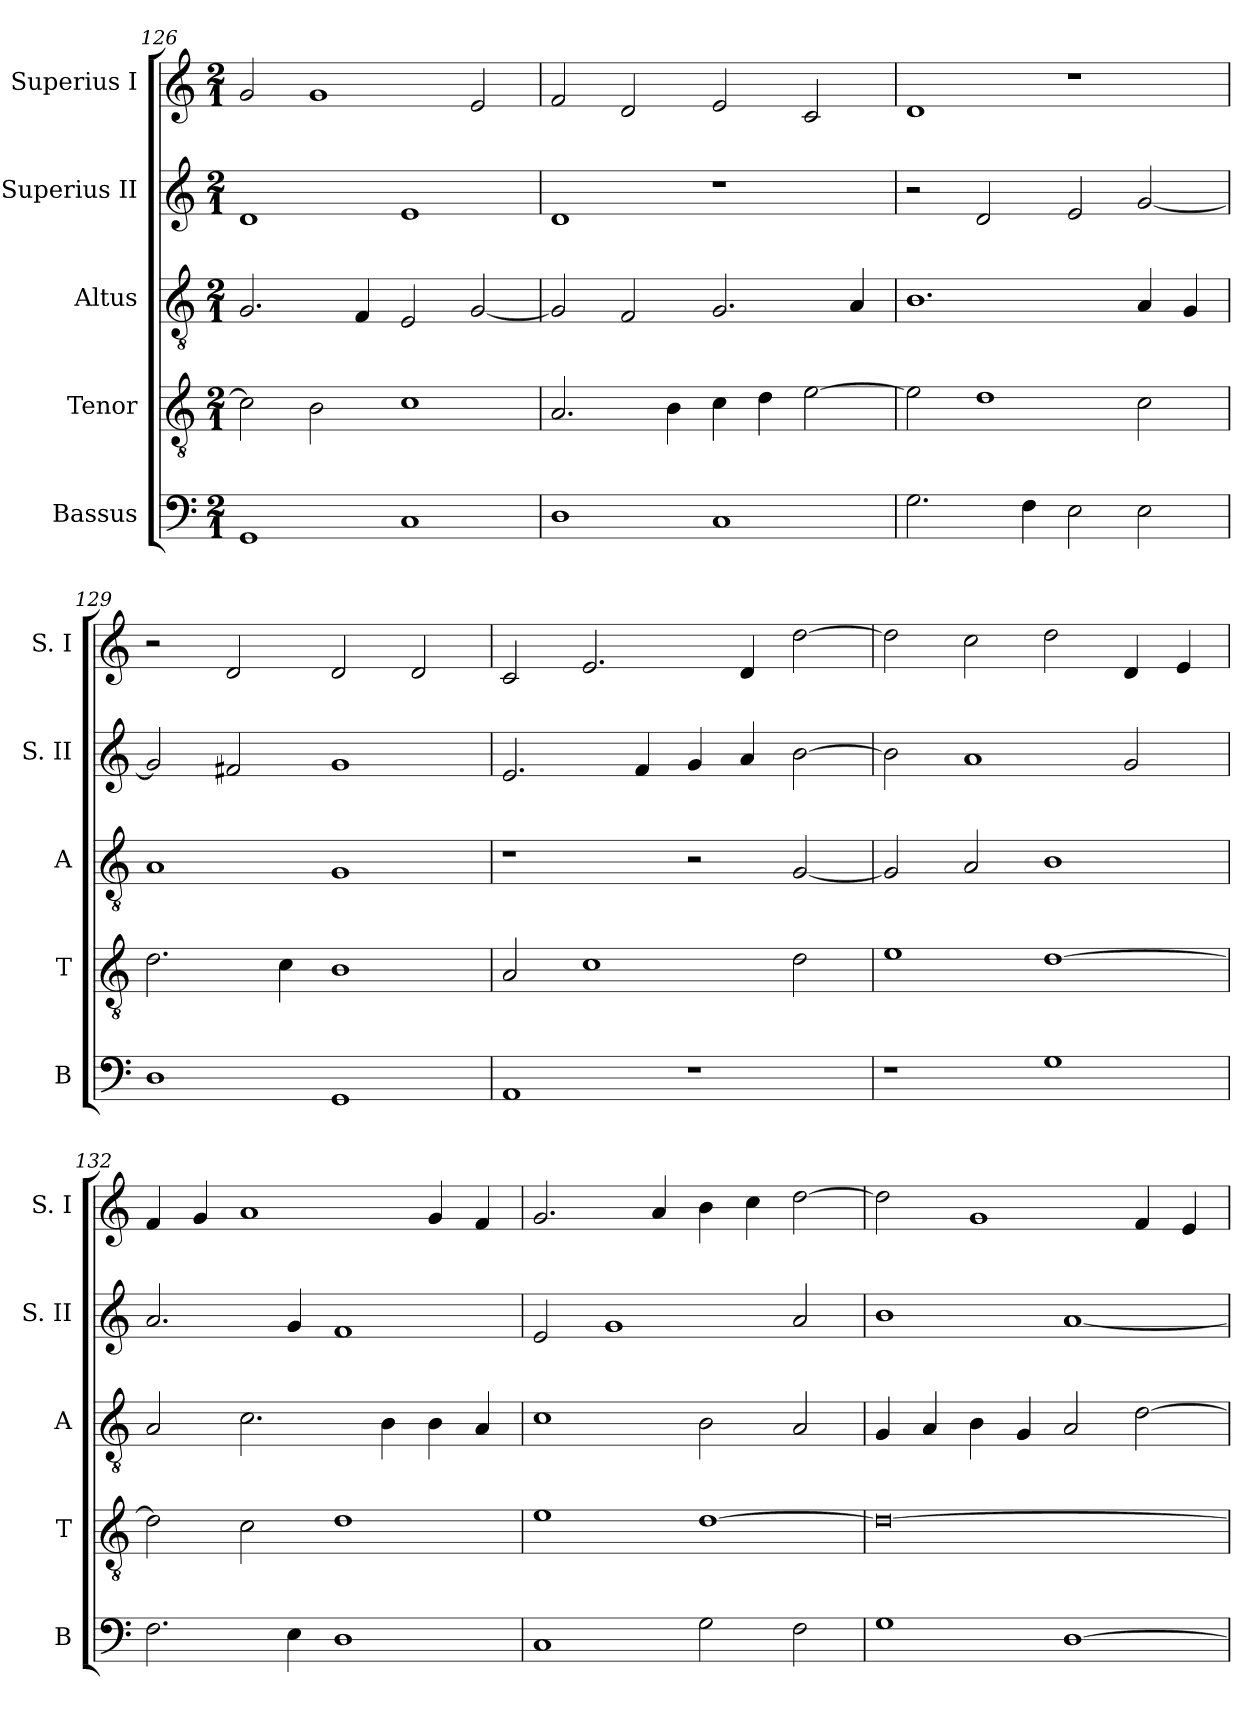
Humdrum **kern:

**kern	**kern	**kern	**kern	**kern
*part5	*part4	*part3	*part2	*part1
*staff5	*staff4	*staff3	*staff2	*staff1
*I"Bassus	*I"Tenor	*I"Altus	*I"Superius II	*I"Superius I
*I'B	*I'T	*I'A	*I'S. II	*I'S. I
*clefF4	*clefGv2	*clefGv2	*clefG2	*clefG2
*k[]	*k[]	*k[]	*k[]	*k[]
*C:	*C:	*C:	*C:	*C:
*M2/1	*M2/1	*M2/1	*M2/1	*M2/1
=126	=126	=126	=126	=126
1GG	2c]	2.G	1d	2g
.	2B	.	.	1g
.	.	4F	.	.
1C	1c	2E	1e	.
.	.	[2G	.	2e
=127	=127	=127	=127	=127
1D	2.A	2G]	1d	2f
.	.	2F	.	2d
.	4B	.	.	.
1C	4c	2.G	1r	2e
.	4d	.	.	.
.	[2e	.	.	2c
.	.	4A	.	.
=128	=128	=128	=128	=128
2.G	2e]	1.B	2r	1d
.	1d	.	2d	.
4F	.	.	.	.
2E	.	.	2e	1r
2E	2c	4A	[2g	.
.	.	4G	.	.
=129	=129	=129	=129	=129
1D	2.d	1A	2g]	2r
.	.	.	2f#X	2d
.	4c	.	.	.
1GG	1B	1G	1g	2d
.	.	.	.	2d
=130	=130	=130	=130	=130
1AA	2A	1r	2.e	2c
.	1c	.	.	2.e
.	.	.	4f	.
1r	.	2r	4g	.
.	.	.	4a	4d
.	2d	[2G	[2b	[2dd
=131	=131	=131	=131	=131
1r	1e	2G]	2b]	2dd]
.	.	2A	1a	2cc
1G	[1d	1B	.	2dd
.	.	.	2g	4d
.	.	.	.	4e
=132	=132	=132	=132	=132
2.F	2d]	2A	2.a	4f
.	.	.	.	4g
.	2c	2.c	.	1a
4E	.	.	4g	.
1D	1d	.	1f	.
.	.	4B	.	.
.	.	4B	.	4g
.	.	4A	.	4f
=133	=133	=133	=133	=133
1C	1e	1c	2e	2.g
.	.	.	1g	.
.	.	.	.	4a
2G	[1d	2B	.	4b
.	.	.	.	4cc
2F	.	2A	2a	[2dd
=134	=134	=134	=134	=134
1G	0d_	4G	1b	2dd]
.	.	4A	.	.
.	.	4B	.	1g
.	.	4G	.	.
[1D	.	2A	[1a	.
.	.	[2d	.	4f
.	.	.	.	4e
=	=	=	=	=
*-	*-	*-	*-	*-
